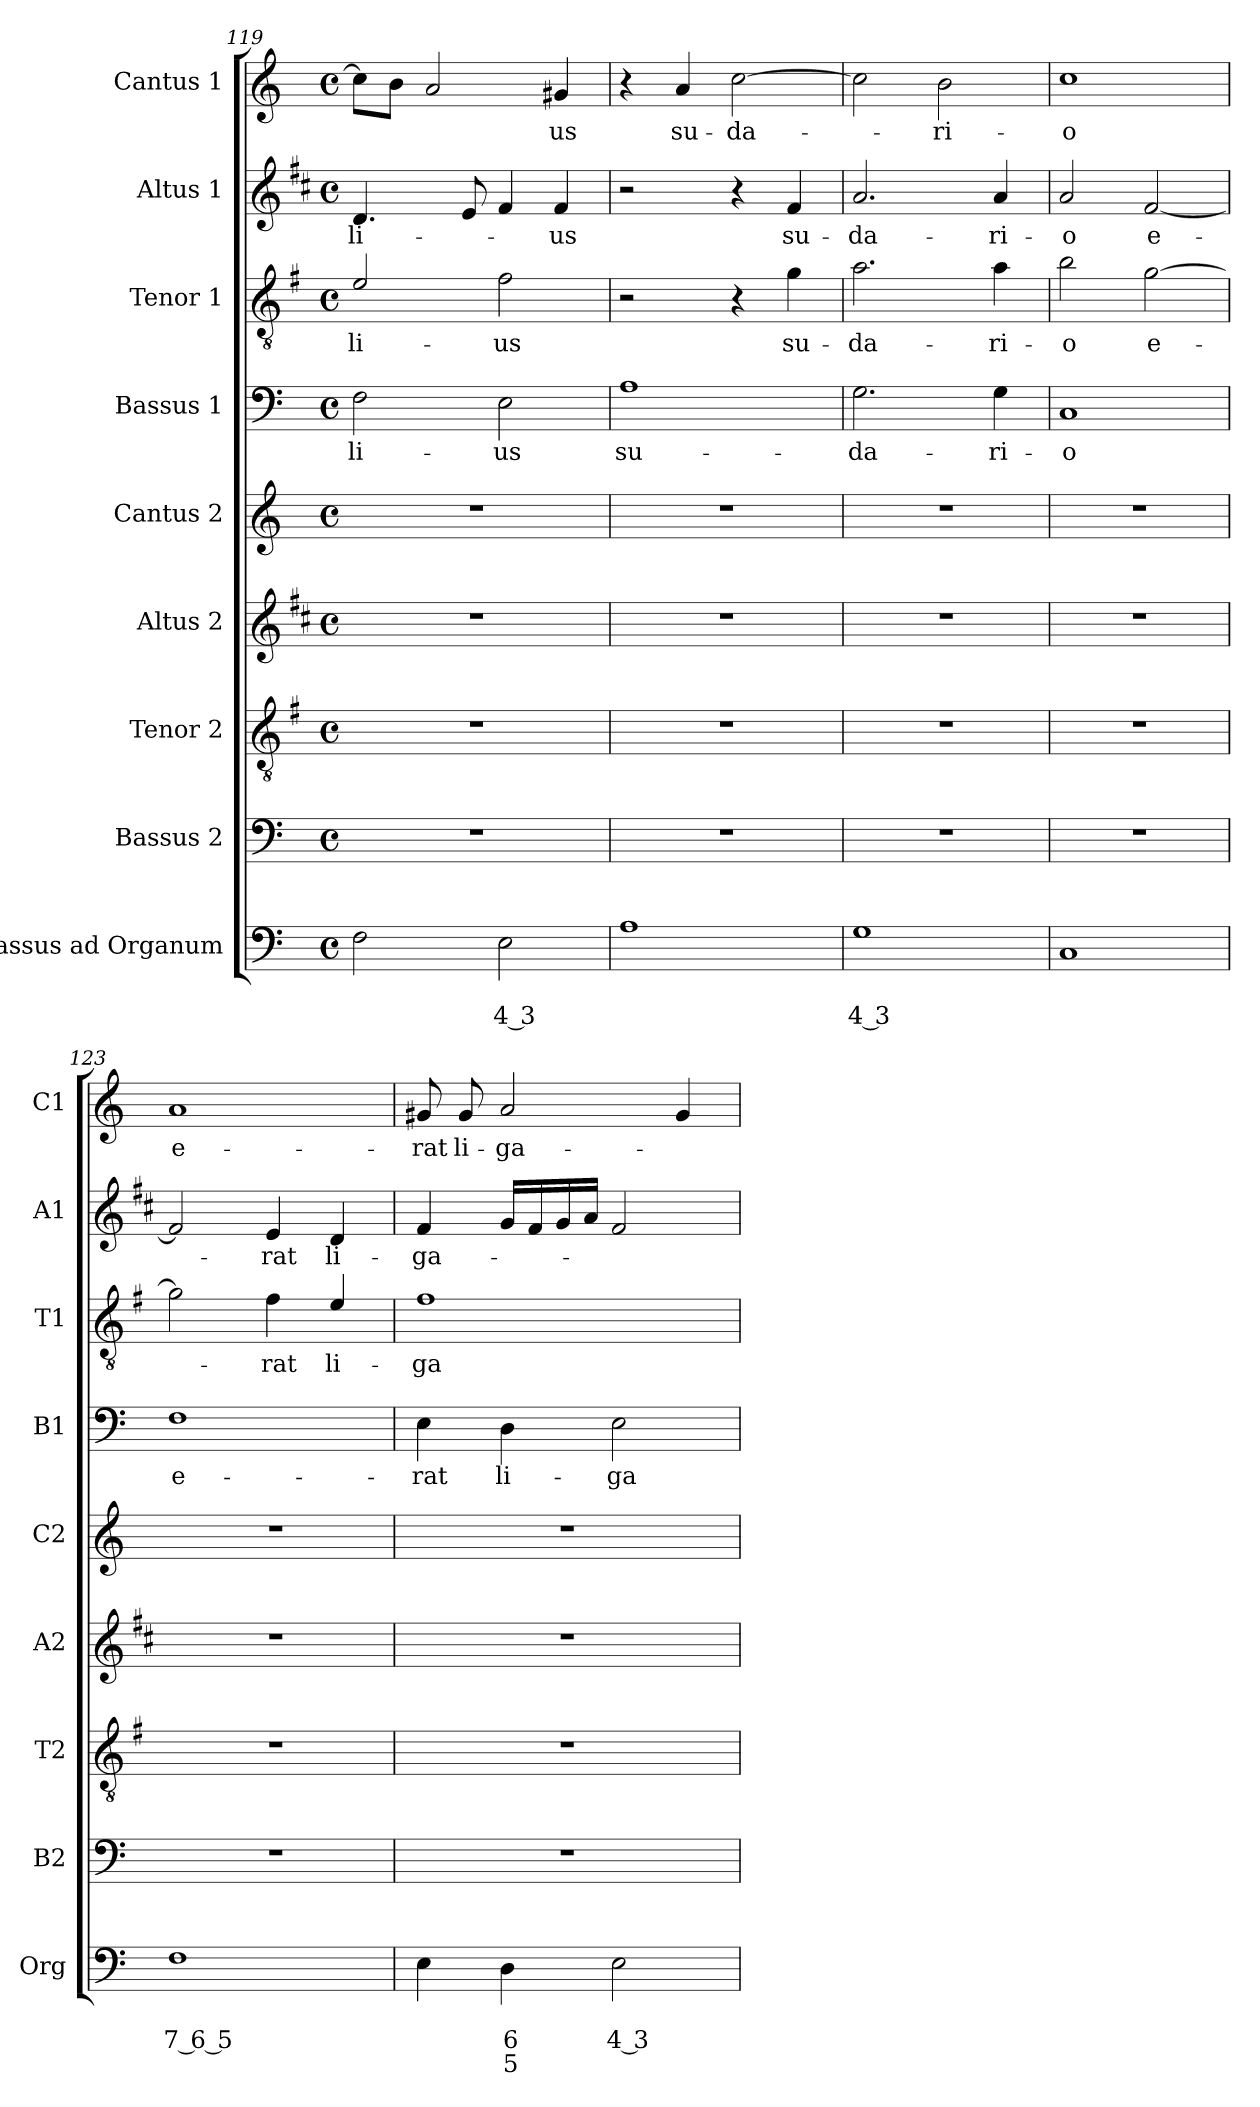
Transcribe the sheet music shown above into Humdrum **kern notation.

**kern	**text	**text	**text	**kern	**kern	**kern	**kern	**kern	**text	**kern	**text	**kern	**text	**kern	**text
*part9	*part9	*part9	*part9	*part8	*part7	*part6	*part5	*part4	*part4	*part3	*part3	*part2	*part2	*part1	*part1
*staff9	*staff9	*staff9	*staff9	*staff8	*staff7	*staff6	*staff5	*staff4	*staff4	*staff3	*staff3	*staff2	*staff2	*staff1	*staff1
*I"Bassus ad Organum	*	*	*	*I"Bassus 2	*I"Tenor 2	*I"Altus 2	*I"Cantus 2	*I"Bassus 1	*	*I"Tenor 1	*	*I"Altus 1	*	*I"Cantus 1	*
*I'Org	*	*	*	*I'B2	*I'T2	*I'A2	*I'C2	*I'B1	*	*I'T1	*	*I'A1	*	*I'C1	*
*clefF4	*	*	*	*clefF4	*clefGv2	*clefG2	*clefG2	*clefF4	*	*clefGv2	*	*clefG2	*	*clefG2	*
*	*	*	*	*	*ITrd4c7	*ITrd1c2	*	*	*	*ITrd4c7	*	*ITrd1c2	*	*	*
*k[]	*	*	*	*k[]	*k[]	*k[]	*k[]	*k[]	*	*k[]	*	*k[]	*	*k[]	*
*C:	*	*	*	*C:	*C:	*C:	*C:	*C:	*	*C:	*	*C:	*	*C:	*
*M4/4	*	*	*	*M4/4	*M4/4	*M4/4	*M4/4	*M4/4	*	*M4/4	*	*M4/4	*	*M4/4	*
*met(c)	*	*	*	*met(c)	*met(c)	*met(c)	*met(c)	*met(c)	*	*met(c)	*	*met(c)	*	*met(c)	*
=119	=119	=119	=119	=119	=119	=119	=119	=119	=119	=119	=119	=119	=119	=119	=119
!	!	!	!	!	!	!	!	!	!LO:LY:b	!	!LO:LY:b	!	!LO:LY:b	!	!
2F\	.	.	.	1r	1r	1r	1r	2F\	-li-	2A/	-li-	4.c/	-li-	8cc\L]	.
.	.	.	.	.	.	.	.	.	.	.	.	.	.	8b\J	.
.	.	.	.	.	.	.	.	.	.	.	.	.	.	2a/	.
.	.	.	.	.	.	.	.	.	.	.	.	8d/	.	.	.
!	!	!LO:LY:b	!	!	!	!	!	!	!LO:LY:b	!	!LO:LY:b	!	!	!	!
2E\	.	4 3	.	.	.	.	.	2E\	-us	2B\	-us	4e/	.	.	.
!	!	!	!	!	!	!	!	!	!	!	!	!	!LO:LY:b	!	!LO:LY:b
.	.	.	.	.	.	.	.	.	.	.	.	4e/	-us	4g#X/	-us
=120	=120	=120	=120	=120	=120	=120	=120	=120	=120	=120	=120	=120	=120	=120	=120
!	!	!	!	!	!	!	!	!	!LO:LY:b	!	!	!	!	!	!
1A	.	.	.	1r	1r	1r	1r	1A	su-	2r	.	2r	.	4r	.
!	!	!	!	!	!	!	!	!	!	!	!	!	!	!	!LO:LY:b
.	.	.	.	.	.	.	.	.	.	.	.	.	.	4a/	su-
!	!	!	!	!	!	!	!	!	!	!	!	!	!	!	!LO:LY:b
.	.	.	.	.	.	.	.	.	.	4r	.	4r	.	[2cc\	-da-
!	!	!	!	!	!	!	!	!	!	!	!LO:LY:b	!	!LO:LY:b	!	!
.	.	.	.	.	.	.	.	.	.	4c\	su-	4e/	su-	.	.
=121	=121	=121	=121	=121	=121	=121	=121	=121	=121	=121	=121	=121	=121	=121	=121
!	!	!LO:LY:b	!	!	!	!	!	!	!LO:LY:b	!	!LO:LY:b	!	!LO:LY:b	!	!
1G	.	4 3	.	1r	1r	1r	1r	2.G\	-da-	2.d\	-da-	2.g/	-da-	2cc\]	.
!	!	!	!	!	!	!	!	!	!	!	!	!	!	!	!LO:LY:b
.	.	.	.	.	.	.	.	.	.	.	.	.	.	2b\	-ri-
!	!	!	!	!	!	!	!	!	!LO:LY:b	!	!LO:LY:b	!	!LO:LY:b	!	!
.	.	.	.	.	.	.	.	4G\	-ri-	4d\	-ri-	4g/	-ri-	.	.
=122	=122	=122	=122	=122	=122	=122	=122	=122	=122	=122	=122	=122	=122	=122	=122
!	!	!	!	!	!	!	!	!	!LO:LY:b	!	!LO:LY:b	!	!LO:LY:b	!	!LO:LY:b
1C	.	.	.	1r	1r	1r	1r	1C	-o	2e\	-o	2g/	-o	1cc	-o
!	!	!	!	!	!	!	!	!	!	!	!LO:LY:b	!	!LO:LY:b	!	!
.	.	.	.	.	.	.	.	.	.	[2c\	e-	[2e/	e-	.	.
=123	=123	=123	=123	=123	=123	=123	=123	=123	=123	=123	=123	=123	=123	=123	=123
!	!	!LO:LY:b	!	!	!	!	!	!	!LO:LY:b	!	!	!	!	!	!LO:LY:b
1F	.	7 6 5	.	1r	1r	1r	1r	1F	e-	2c\]	.	2e/]	.	1a	e-
!	!	!	!	!	!	!	!	!	!	!	!LO:LY:b	!	!LO:LY:b	!	!
.	.	.	.	.	.	.	.	.	.	4B\	-rat	4d/	-rat	.	.
!	!	!	!	!	!	!	!	!	!	!	!LO:LY:b	!	!LO:LY:b	!	!
.	.	.	.	.	.	.	.	.	.	4A/	li-	4c/	li-	.	.
=124	=124	=124	=124	=124	=124	=124	=124	=124	=124	=124	=124	=124	=124	=124	=124
!	!	!	!	!	!	!	!	!	!LO:LY:b	!	!LO:LY:b	!	!LO:LY:b	!	!LO:LY:b
4E\	.	.	.	1r	1r	1r	1r	4E\	-rat	1B	-ga-	4e/	-ga-	8g#X/	-rat
!	!	!	!	!	!	!	!	!	!	!	!	!	!	!	!LO:LY:b
.	.	.	.	.	.	.	.	.	.	.	.	.	.	8g#/	li-
!	!	!LO:LY:b	!LO:LY:b	!	!	!	!	!	!LO:LY:b	!	!	!	!	!	!LO:LY:b
4D\	.	6	5	.	.	.	.	4D\	li-	.	.	16f/LL	.	2a/	-ga-
.	.	.	.	.	.	.	.	.	.	.	.	16e/	.	.	.
.	.	.	.	.	.	.	.	.	.	.	.	16f/	.	.	.
.	.	.	.	.	.	.	.	.	.	.	.	16g/JJ	.	.	.
!	!	!LO:LY:b	!	!	!	!	!	!	!LO:LY:b	!	!	!	!	!	!
2E\	.	4 3	.	.	.	.	.	2E\	-ga-	.	.	2e/	.	.	.
.	.	.	.	.	.	.	.	.	.	.	.	.	.	4g#/	.
=	=	=	=	=	=	=	=	=	=	=	=	=	=	=	=
*-	*-	*-	*-	*-	*-	*-	*-	*-	*-	*-	*-	*-	*-	*-	*-
